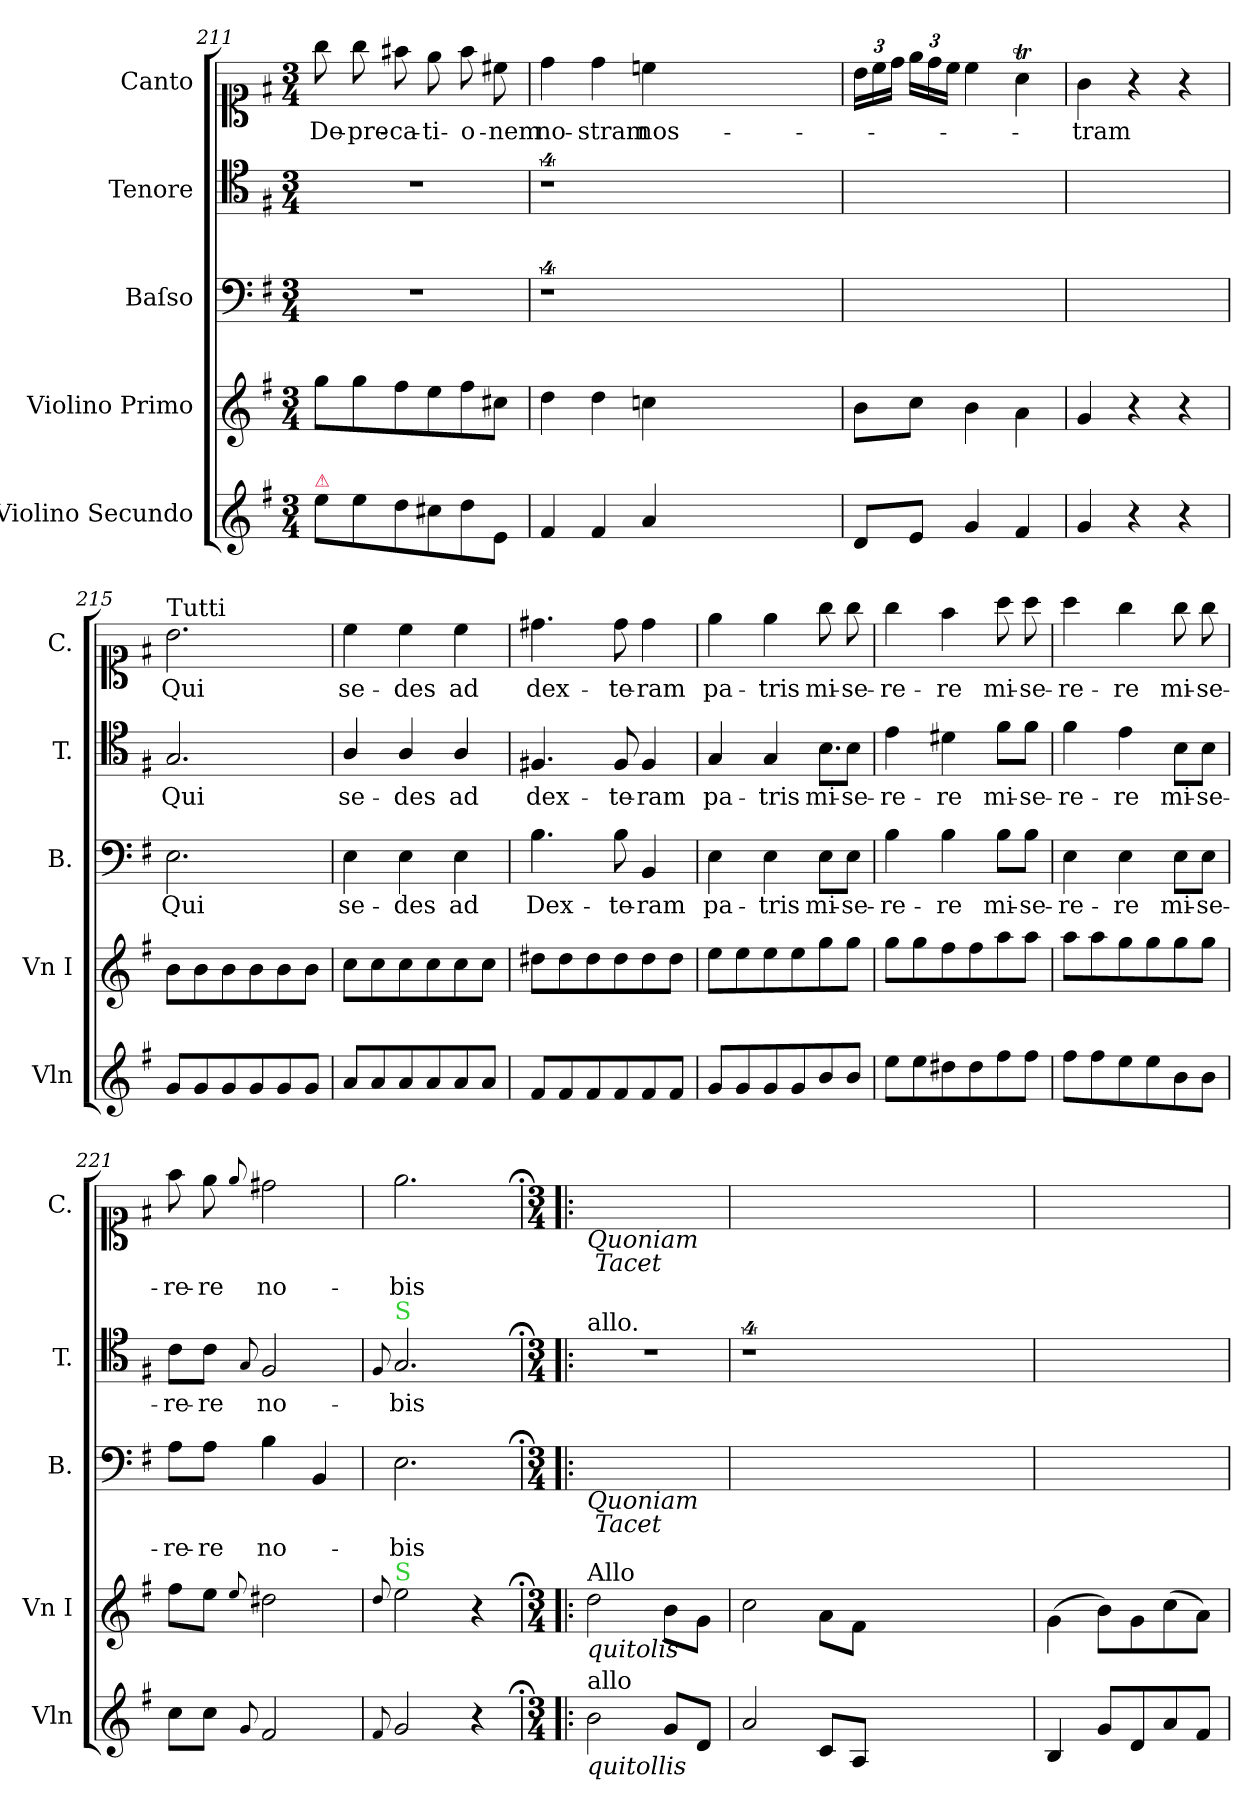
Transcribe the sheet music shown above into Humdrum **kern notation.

**kern	**kern	**dynam	**kern	**text	**kern	**text	**kern	**text
*part5	*part4	*part4	*part3	*part3	*part2	*part2	*part1	*part1
*staff5	*staff4	*staff4	*staff3	*staff3	*staff2	*staff2	*staff1	*staff1
*I"Violino Secundo	*I"Violino Primo	*	*I"Baſso	*	*I"Tenore	*	*I"Canto	*
*I'Vln	*I'Vn I	*	*I'B.	*	*I'T.	*	*I'C.	*
*clefG2	*clefG2	*	*clefF4	*	*clefC4	*	*clefC1	*
*k[f#]	*k[f#]	*	*k[f#]	*	*k[f#]	*	*k[f#]	*
*M3/4	*M3/4	*	*M3/4	*	*M3/4	*	*M3/4	*
=211	=211	=211	=211	=211	=211	=211	=211	=211
!LO:TX:a:color=crimson:t=⚠	!	!	!	!	!	!	!	!
8ee\L	8gg\L	.	2.r	.	2.r	.	8gg\	De-
8ee\	8gg\	.	.	.	.	.	8gg\	-pre-
8dd\	8ff#\	.	.	.	.	.	8ff#X\	-ca-
8cc#X\	8ee\	.	.	.	.	.	8ee\	-ti-
8dd\	8ff#\	.	.	.	.	.	8ff#\	-o-
8e/J	8cc#X\J	.	.	.	.	.	8cc#X\	-nem
=212	=212	=212	=212	=212	=212	=212	=212	=212
4f#/	4dd\	.	4%9r	.	4%9r	.	4dd\	no-
4f#/	4dd\	.	.	.	.	.	4dd\	-stram
4a/	4ccn\	.	.	.	.	.	4ccn\	nos-
1.ryy	1.ryy	.	.	.	.	.	1.ryy	.
=213	=213	=213	=213	=213	=213	=213	=213	=213
8d/L	8b\L	.	2.ryy	.	2.ryy	.	24b\LL	.
.	.	.	.	.	.	.	24cc\	.
.	.	.	.	.	.	.	24dd\JJ	.
8e/J	8cc\J	.	.	.	.	.	24ee\LL	.
.	.	.	.	.	.	.	24dd\	.
.	.	.	.	.	.	.	24cc\JJ	.
4g/	4b\	.	.	.	.	.	4cc\	.
4f#/	4a\	.	.	.	.	.	4aT\	.
=214	=214	=214	=214	=214	=214	=214	=214	=214
4g/	4g/	.	2.ryy	.	2.ryy	.	4g\	-tram
4r	4r	.	.	.	.	.	4r	.
4r	4r	.	.	.	.	.	4r	.
=215	=215	=215	=215	=215	=215	=215	=215	=215
!	!	!	!	!	!	!	!LO:TX:a:t=Tutti	!
8g/L	8b\L	for	2.E\	Qui	2.G/	Qui	2.b\	Qui
8g/	8b\	.	.	.	.	.	.	.
8g/	8b\	.	.	.	.	.	.	.
8g/	8b\	.	.	.	.	.	.	.
8g/	8b\	.	.	.	.	.	.	.
8g/J	8b\J	.	.	.	.	.	.	.
=216	=216	=216	=216	=216	=216	=216	=216	=216
8a/L	8cc\L	.	4E\	se-	4A/	se-	4cc\	se-
8a/	8cc\	.	.	.	.	.	.	.
8a/	8cc\	.	4E\	-des	4A/	-des	4cc\	-des
8a/	8cc\	.	.	.	.	.	.	.
8a/	8cc\	.	4E\	ad	4A/	ad	4cc\	ad
8a/J	8cc\J	.	.	.	.	.	.	.
=217	=217	=217	=217	=217	=217	=217	=217	=217
8f#/L	8dd#X\L	.	4.B\	Dex-	4.F#X/	dex-	4.dd#X\	dex-
8f#/	8dd#\	.	.	.	.	.	.	.
8f#/	8dd#\	.	.	.	.	.	.	.
8f#/	8dd#\	.	8B\	-te-	8F#/	-te-	8dd#\	-te-
8f#/	8dd#\	.	4BB/	-ram	4F#/	-ram	4dd#\	-ram
8f#/J	8dd#\J	.	.	.	.	.	.	.
=218	=218	=218	=218	=218	=218	=218	=218	=218
8g/L	8ee\L	.	4E\	pa-	4G/	pa-	4ee\	pa-
8g/	8ee\	.	.	.	.	.	.	.
8g/	8ee\	.	4E\	-tris	4G/	-tris	4ee\	-tris
8g/	8ee\	.	.	.	.	.	.	.
!	!	!	!	!	!LO:N:vis=8.	!	!	!
8b/	8gg\	.	8E\L	mi-	8B\L	mi-	8gg\	mi-
8b/J	8gg\J	.	8E\J	-se-	8B\J	-se-	8gg\	-se-
=219	=219	=219	=219	=219	=219	=219	=219	=219
8ee\L	8gg\L	.	4B\	-re-	4e\	-re-	4gg\	-re-
8ee\	8gg\	.	.	.	.	.	.	.
8dd#X\	8ff#\	.	4B\	-re	4d#X\	-re	4ff#\	-re
8dd#\	8ff#\	.	.	.	.	.	.	.
8ff#\	8aa\	.	8B\L	mi-	8f#\L	mi-	8aa\	mi-
8ff#\J	8aa\J	.	8B\J	-se-	8f#\J	-se-	8aa\	-se-
=220	=220	=220	=220	=220	=220	=220	=220	=220
8ff#\L	8aa\L	.	4E\	-re-	4f#\	-re-	4aa\	-re-
8ff#\	8aa\	.	.	.	.	.	.	.
8ee\	8gg\	.	4E\	-re	4e\	-re	4gg\	-re
8ee\	8gg\	.	.	.	.	.	.	.
8b\	8gg\	.	8E\L	mi-	8B\L	mi-	8gg\	mi-
8b\J	8gg\J	.	8E\J	-se-	8B\J	-se-	8gg\	-se-
=221	=221	=221	=221	=221	=221	=221	=221	=221
8cc\L	8ff#\L	.	8A\L	-re-	8c\L	-re-	8ff#\	-re-
8cc\J	8ee\J	.	8A\J	-re	8c\J	-re	8ee\	-re
8qqg/	8qqee/	.	.	.	8qqG/	.	8qqee/	.
2f#/	2dd#X\	.	4B\	no-	2F#/	no-	2dd#X\	no-
.	.	.	4BB/	.	.	.	.	.
=222	=222	=222	=222	=222	=222	=222	=222	=222
8qqf#/	8qqdd/	.	.	.	8qqF#/	.	.	.
!	!	!	!	!	!LO:TX:a:color=limegreen:t=S	!	!	!
!	!LO:TX:a:color=limegreen:t=S	!	!	!	!	!	!	!
2g/	2ee\	.	2.E\	-bis	2.G/	-bis	2.ee\	-bis
4r	4r	.	.	.	.	.	.	.
=223!|:;	=223!|:;	=223!|:;	=223!|:;	=223!|:;	=223!|:;	=223!|:;	=223!|:;	=223!|:;
*M3/4	*M3/4	*	*M3/4	*	*M3/4	*	*M3/4	*
!	!	!	!	!	!	!	!LO:TX:b:i:t=Quoniam\n Tacet	!
!	!	!	!	!	!LO:TX:a:t=allo.	!	!	!
!	!	!	!LO:TX:b:i:t=Quoniam\n Tacet	!	!	!	!	!
!	!LO:TX:b:i:t=quitolis	!	!	!	!	!	!	!
!	!LO:TX:a:t=Allo	!	!	!	!	!	!	!
!LO:TX:b:i:t=quitollis	!	!	!	!	!	!	!	!
!LO:TX:a:t=allo	!	!	!	!	!	!	!	!
2b\	2dd\	.	2.ryy	.	2.r	.	2.ryy	.
8g/L	8b\L	.	.	.	.	.	.	.
8d/J	8g\J	.	.	.	.	.	.	.
=224	=224	=224	=224	=224	=224	=224	=224	=224
2a/	2cc\	.	2.ryy	.	4%9r	.	2.ryy	.
8c/L	8a\L	.	.	.	.	.	.	.
8A/J	8f#\J	.	.	.	.	.	.	.
1.ryy	1.ryy	.	1.ryy	.	.	.	1.ryy	.
=225	=225	=225	=225	=225	=225	=225	=225	=225
4B/	(4g\	.	2.ryy	.	2.ryy	.	2.ryy	.
8g/L	8b\L)	.	.	.	.	.	.	.
8d/	8g\	.	.	.	.	.	.	.
8a/	(8cc\	.	.	.	.	.	.	.
8f#/J	8a\J)	.	.	.	.	.	.	.
=	=	=	=	=	=	=	=	=
*-	*-	*-	*-	*-	*-	*-	*-	*-
